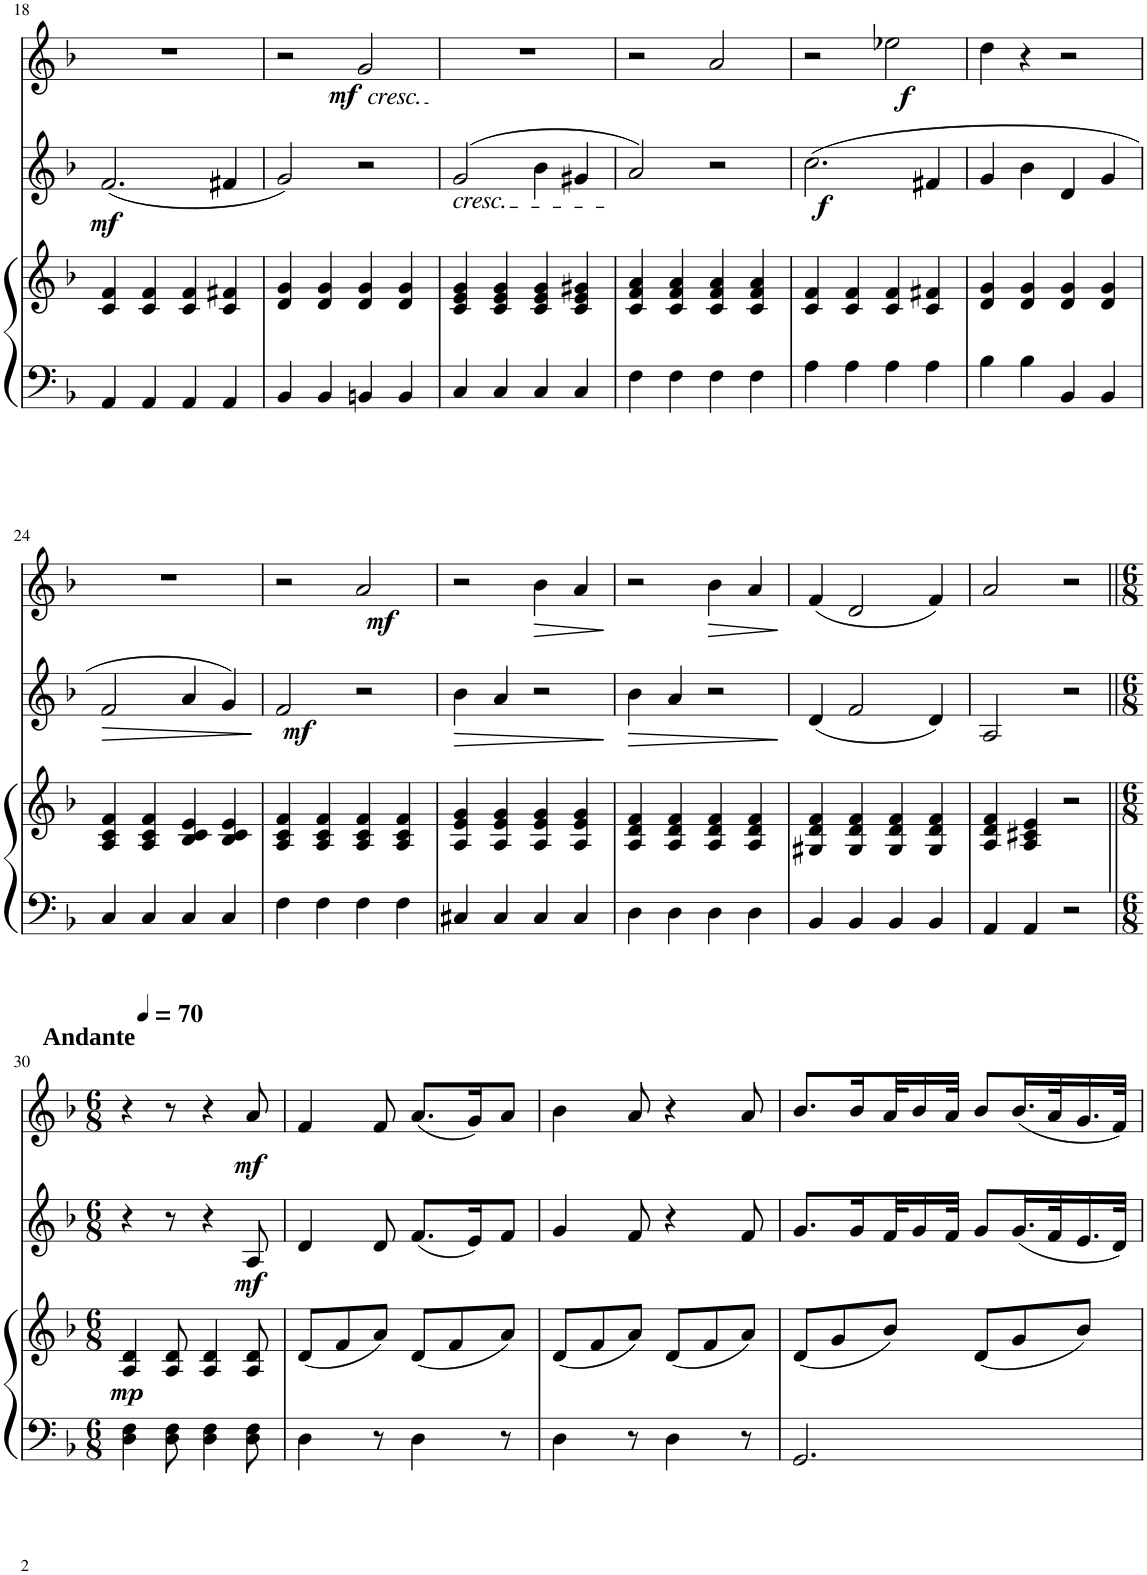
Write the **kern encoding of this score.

**kern	**kern	**dynam	**kern	**dynam	**kern	**dynam
*part3	*part3	*part3	*part2	*part2	*part1	*part1
*staff4	*staff3	*staff3/4	*staff2	*staff2	*staff1	*staff1
*I"Piano	*	*	*I"Secondo Gatto	*	*I"Primo Gatto	*
!!LO:PB:g=z
*clefF4	*clefG2	*	*clefG2	*	*clefG2	*
*k[b-]	*k[b-]	*	*k[b-]	*	*k[b-]	*
*M4/4	*M4/4	*	*M4/4	*	*M4/4	*
=18	=18	=18	=18	=18	=18	=18
!	!	!	!	!LO:DY:b	!	!
4AA/	4c/ 4f/	.	(2.f/	mf	1r	.
4AA/	4c/ 4f/	.	.	.	.	.
4AA/	4c/ 4f/	.	.	.	.	.
4AA/	4c/ 4f#X/	.	4f#X/	.	.	.
=19	=19	=19	=19	=19	=19	=19
4BB-/	4d/ 4g/	.	2g/)	.	2r	.
4BB-/	4d/ 4g/	.	.	.	.	.
!	!	!	!	!	!LO:TX:b:i:t=cresc.	!
!	!	!	!	!	!	!LO:DY:b
4BBn/	4d/ 4g/	.	2r	.	2g/	mf
4BB/	4d/ 4g/	.	.	.	.	.
=20	=20	=20	=20	=20	=20	=20
!	!	!	!LO:TX:b:i:t=cresc.	!	!	!
4C/	4c/ 4e/ 4g/	.	(2g/	.	1r	.
4C/	4c/ 4e/ 4g/	.	.	.	.	.
4C/	4c/ 4e/ 4g/	.	4b-\	.	.	.
4C/	4c/ 4e/ 4g#X/	.	4g#X/	.	.	.
=21	=21	=21	=21	=21	=21	=21
4F\	4c/ 4f/ 4a/	.	2a/)	.	2r	.
4F\	4c/ 4f/ 4a/	.	.	.	.	.
4F\	4c/ 4f/ 4a/	.	2r	.	2a/	.
4F\	4c/ 4f/ 4a/	.	.	.	.	.
=22	=22	=22	=22	=22	=22	=22
!	!	!	!	!LO:DY:b	!	!
4A\	4c/ 4f/	.	(2.cc\	f	2r	.
4A\	4c/ 4f/	.	.	.	.	.
!	!	!	!	!	!	!LO:DY:b
4A\	4c/ 4f/	.	.	.	2ee-X\	f
4A\	4c/ 4f#X/	.	4f#X/	.	.	.
=23	=23	=23	=23	=23	=23	=23
4B-\	4d/ 4g/	.	4g/	.	4dd\	.
4B-\	4d/ 4g/	.	4b-\	.	4r	.
4BB-/	4d/ 4g/	.	4d/	.	2r	.
4BB-/	4d/ 4g/	.	4g/	.	.	.
!!LO:LB:g=z
=24	=24	=24	=24	=24	=24	=24
!	!	!	!	!LO:HP:b	!	!
4C/	4A/ 4c/ 4f/	.	2f/	>	1r	.
4C/	4A/ 4c/ 4f/	.	.	.	.	.
4C/	4B-/ 4c/ 4e/	.	4a/	.	.	.
4C/	4B-/ 4c/ 4e/	.	4g/)	.	.	.
.	.	.	.	]	.	.
=25	=25	=25	=25	=25	=25	=25
!	!	!	!	!LO:DY:b	!	!
4F\	4A/ 4c/ 4f/	.	2f/	mf	2r	.
4F\	4A/ 4c/ 4f/	.	.	.	.	.
!	!	!	!	!	!	!LO:DY:b
4F\	4A/ 4c/ 4f/	.	2r	.	2a/	mf
4F\	4A/ 4c/ 4f/	.	.	.	.	.
=26	=26	=26	=26	=26	=26	=26
!	!	!	!	!LO:HP:b	!	!
4C#X/	4A/ 4e/ 4g/	.	4b-\	>	2r	.
4C#/	4A/ 4e/ 4g/	.	4a/	.	.	.
!	!	!	!	!	!	!LO:HP:b
4C#/	4A/ 4e/ 4g/	.	2r	.	4b-\	>
4C#/	4A/ 4e/ 4g/	.	.	.	4a/	.
.	.	.	.	]	.	]
=27	=27	=27	=27	=27	=27	=27
!	!	!	!	!LO:HP:b	!	!
4D\	4A/ 4d/ 4f/	.	4b-\	>	2r	.
4D\	4A/ 4d/ 4f/	.	4a/	.	.	.
!	!	!	!	!	!	!LO:HP:b
4D\	4A/ 4d/ 4f/	.	2r	.	4b-\	>
4D\	4A/ 4d/ 4f/	.	.	.	4a/	.
.	.	.	.	]	.	]
=28	=28	=28	=28	=28	=28	=28
4BB-/	4G#X/ 4d/ 4f/	.	(4d/	.	(4f/	.
4BB-/	4G#/ 4d/ 4f/	.	2f/	.	2d/	.
4BB-/	4G#/ 4d/ 4f/	.	.	.	.	.
4BB-/	4G#/ 4d/ 4f/	.	4d/)	.	4f/)	.
=29	=29	=29	=29	=29	=29	=29
4AA/	4A/ 4d/ 4f/	.	2A/	.	2a/	.
4AA/	4A/ 4c#X/ 4e/	.	.	.	.	.
2r	2r	.	2r	.	2r	.
!!LO:LB:g=z
=30||	=30||	=30||	=30||	=30||	=30||	=30||
*M6/8	*M6/8	*	*M6/8	*	*M6/8	*
*	*	*	*	*	*MM70	*
!	!	!	!	!	!LO:TX:a:B:t=Andante	!
!	!	!LO:DY:b	!	!	!	!
4D\ 4F\	4A/ 4d/	mp	4r	.	4r	.
8D\ 8F\	8A/ 8d/	.	8r	.	8r	.
4D\ 4F\	4A/ 4d/	.	4r	.	4r	.
!	!	!	!	!LO:DY:b	!	!LO:DY:b
8D\ 8F\	8A/ 8d/	.	8A/	mf	8a/	mf
=31	=31	=31	=31	=31	=31	=31
4D\	(8d/L	.	4d/	.	4f/	.
.	8f/	.	.	.	.	.
8r	8a/J)	.	8d/	.	8f/	.
4D\	(8d/L	.	(8.f/L	.	(8.a/L	.
.	8f/	.	.	.	.	.
.	.	.	16e/K)	.	16g/K)	.
8r	8a/J)	.	8f/J	.	8a/J	.
=32	=32	=32	=32	=32	=32	=32
4D\	(8d/L	.	4g/	.	4b-\	.
.	8f/	.	.	.	.	.
8r	8a/J)	.	8f/	.	8a/	.
4D\	(8d/L	.	4r	.	4r	.
.	8f/	.	.	.	.	.
8r	8a/J)	.	8f/	.	8a/	.
=33	=33	=33	=33	=33	=33	=33
2.GG/	(8d/L	.	8.g/L	.	8.b-/L	.
.	8g/	.	.	.	.	.
.	.	.	16g/L	.	16b-/L	.
.	8b-/J)	.	32f/K	.	32a/K	.
.	.	.	16g/	.	16b-/	.
.	.	.	32f/JJk	.	32a/JJk	.
.	(8d/L	.	8g/L	.	8b-/L	.
.	8g/	.	(16.g/L	.	(16.b-/L	.
.	.	.	32f/K	.	32a/K	.
.	8b-/J)	.	16.e/	.	16.g/	.
.	.	.	32d/JJk)	.	32f/JJk)	.
=	=	=	=	=	=	=
*-	*-	*-	*-	*-	*-	*-
